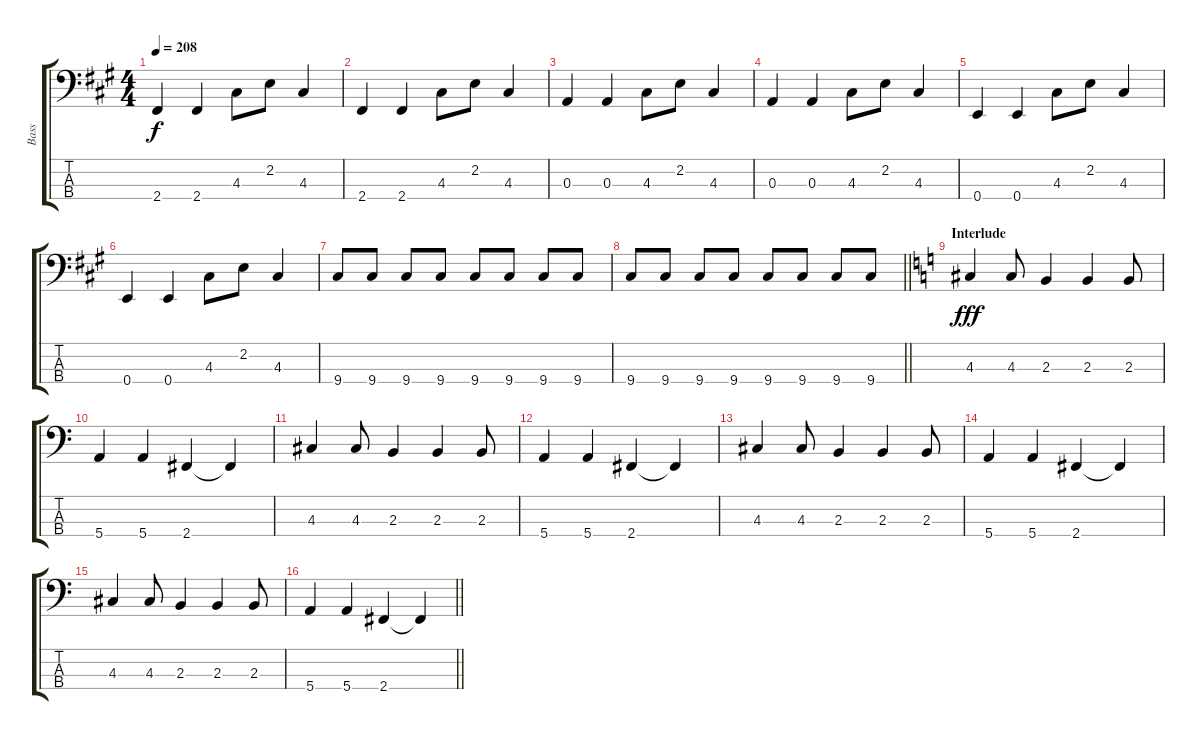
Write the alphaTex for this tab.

\track ("Bass" "Bass") {instrument electricbassfinger}
\staff {score tabs}
\tuning (G2 D2 A1 E1) {hide}
\ts (4 4)
\tempo 208
\clef f4
\ks a
2.4.4{dy f} 2.4.4 4.3.8 2.2.8 4.3.4 |
2.4.4 2.4.4 4.3.8 2.2.8 4.3.4 |
0.3.4 0.3.4 4.3.8 2.2.8 4.3.4 |
0.3.4 0.3.4 4.3.8 2.2.8 4.3.4 |
0.4.4 0.4.4 4.3.8 2.2.8 4.3.4 |
0.4.4 0.4.4 4.3.8 2.2.8 4.3.4 |
9.4.8 9.4.8 9.4.8 9.4.8 9.4.8 9.4.8 9.4.8 9.4.8 |
\barLineRight lightlight
9.4.8 9.4.8 9.4.8 9.4.8 9.4.8 9.4.8 9.4.8 9.4.8 |
\section ("" "Interlude")
\ks c
4.3.4{dy fff} 4.3.8 2.3.4 2.3.4 2.3.8 |
5.4.4 5.4.4 2.4.4 2.4{t}.4 |
4.3.4 4.3.8 2.3.4 2.3.4 2.3.8 |
5.4.4 5.4.4 2.4.4 2.4{t}.4 |
4.3.4 4.3.8 2.3.4 2.3.4 2.3.8 |
5.4.4 5.4.4 2.4.4 2.4{t}.4 |
4.3.4 4.3.8 2.3.4 2.3.4 2.3.8 |
\barLineRight lightlight
5.4.4 5.4.4 2.4.4 2.4{t}.4
